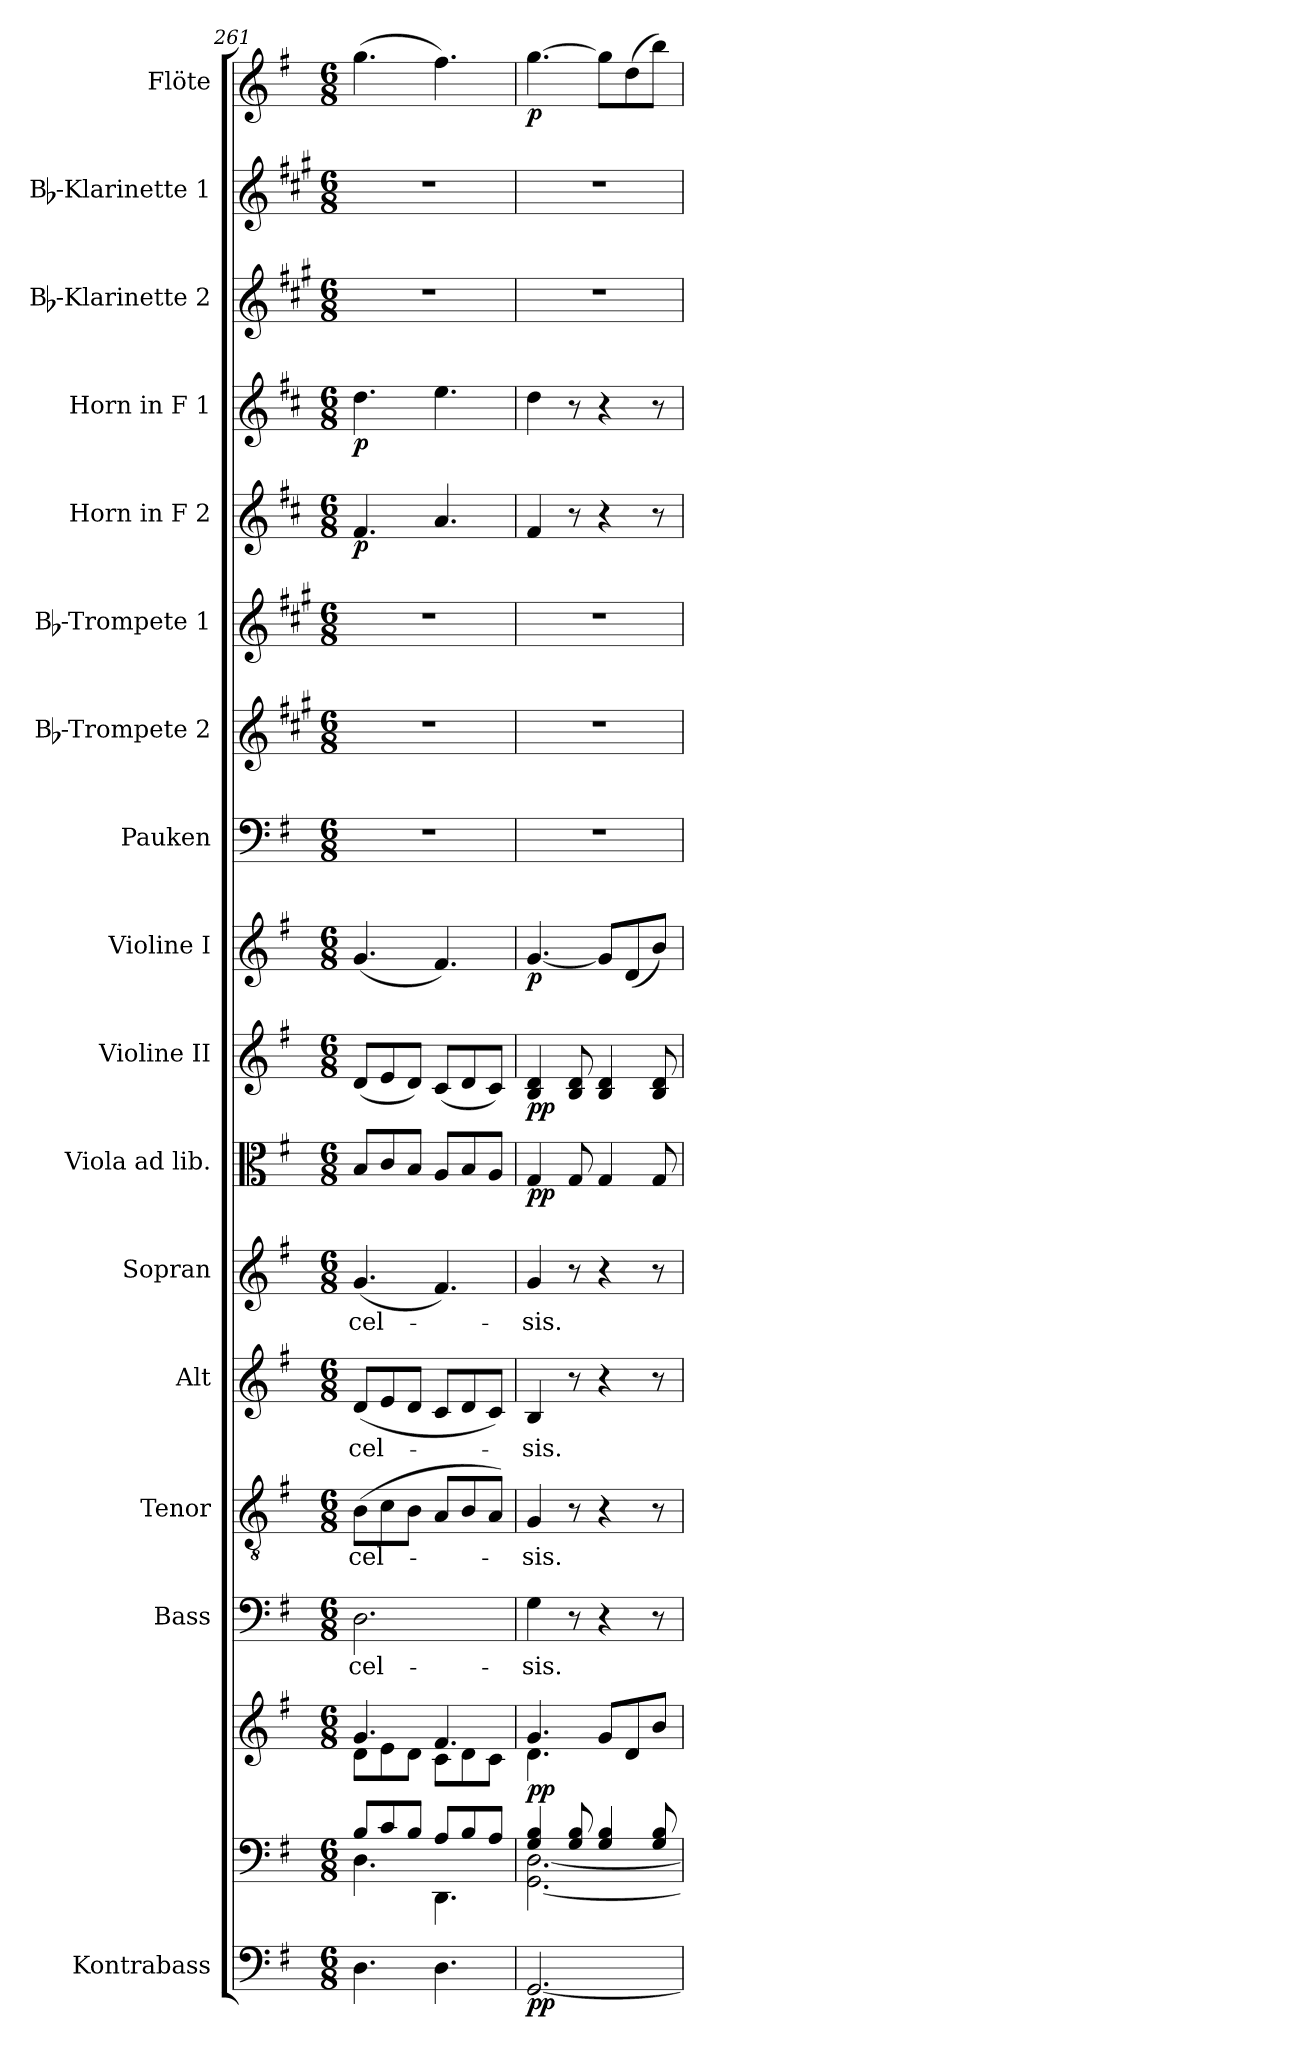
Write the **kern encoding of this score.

**kern	**dynam	**kern	**kern	**dynam	**kern	**text	**kern	**text	**kern	**text	**kern	**text	**kern	**dynam	**kern	**dynam	**kern	**dynam	**kern	**kern	**kern	**kern	**dynam	**kern	**dynam	**kern	**kern	**kern	**dynam
*part17	*part17	*part16	*part16	*part16	*part15	*part15	*part14	*part14	*part13	*part13	*part12	*part12	*part11	*part11	*part10	*part10	*part9	*part9	*part8	*part7	*part6	*part5	*part5	*part4	*part4	*part3	*part2	*part1	*part1
*staff18	*staff18	*staff17	*staff16	*staff16/17	*staff15	*staff15	*staff14	*staff14	*staff13	*staff13	*staff12	*staff12	*staff11	*staff11	*staff10	*staff10	*staff9	*staff9	*staff8	*staff7	*staff6	*staff5	*staff5	*staff4	*staff4	*staff3	*staff2	*staff1	*staff1
*I"Kontrabass	*	*	*	*	*I"Bass	*	*I"Tenor	*	*I"Alt	*	*I"Sopran	*	*I"Viola ad lib.	*	*I"Violine II	*	*I"Violine I	*	*I"Pauken	*I"Bb-Trompete 2	*I"Bb-Trompete 1	*I"Horn in F 2	*	*I"Horn in F 1	*	*I"Bb-Klarinette 2	*I"Bb-Klarinette 1	*I"Flöte	*
*I'Kb.	*	*	*	*	*I'B.	*	*I'T.	*	*I'A.	*	*I'S.	*	*I'Vla.	*	*I'Vl. II	*	*I'Vl. I	*	*I'Pk.	*I'Bb Trp. 2	*I'Bb Trp. 1	*	*	*	*	*I'Bb Kl. 2	*I'Bb Kl. 1	*I'Fl.	*
*clefF4	*	*clefF4	*clefG2	*	*clefF4	*	*clefGv2	*	*clefG2	*	*clefG2	*	*clefC3	*	*clefG2	*	*clefG2	*	*clefF4	*clefG2	*clefG2	*clefG2	*	*clefG2	*	*clefG2	*clefG2	*clefG2	*
*ITrd7c12	*	*	*	*	*	*	*	*	*	*	*	*	*	*	*	*	*	*	*	*ITrd1c2	*ITrd1c2	*ITrd4c7	*	*ITrd4c7	*	*ITrd1c2	*ITrd1c2	*	*
*k[f#]	*	*k[f#]	*k[f#]	*	*k[f#]	*	*k[f#]	*	*k[f#]	*	*k[f#]	*	*k[f#]	*	*k[f#]	*	*k[f#]	*	*k[f#]	*k[f#]	*k[f#]	*k[f#]	*	*k[f#]	*	*k[f#]	*k[f#]	*k[f#]	*
*G:	*	*G:	*G:	*	*G:	*	*G:	*	*G:	*	*G:	*	*G:	*	*G:	*	*G:	*	*G:	*G:	*G:	*G:	*	*G:	*	*G:	*G:	*G:	*
*M6/8	*	*M6/8	*M6/8	*	*M6/8	*	*M6/8	*	*M6/8	*	*M6/8	*	*M6/8	*	*M6/8	*	*M6/8	*	*M6/8	*M6/8	*M6/8	*M6/8	*	*M6/8	*	*M6/8	*M6/8	*M6/8	*
=261	=261	=261	=261	=261	=261	=261	=261	=261	=261	=261	=261	=261	=261	=261	=261	=261	=261	=261	=261	=261	=261	=261	=261	=261	=261	=261	=261	=261	=261
*	*	*^	*^	*	*	*	*	*	*	*	*	*	*	*	*	*	*	*	*	*	*	*	*	*	*	*	*	*	*
!	!	!	!	!	!	!	!	!LO:LY:b	!	!LO:LY:b	!	!LO:LY:b	!	!LO:LY:b	!	!	!	!	!	!	!	!	!	!	!LO:DY:b	!	!LO:DY:b	!	!	!	!
4.DD\	.	8B/L	4.D\	4.g/	8d\L	.	2.D\	-cel-	(>8B\L	-cel-	(<8d/L	-cel-	(<4.g/	-cel-	8B/L	.	(<8d/L	.	(<4.g/	.	2.r	2.r	2.r	4.B/	p	4.g\	p	2.r	2.r	(>4.gg\	.
.	.	8c/	.	.	8e\	.	.	.	8c\	.	8e/	.	.	.	8c/	.	8e/	.	.	.	.	.	.	.	.	.	.	.	.	.	.
.	.	8B/J	.	.	8d\J	.	.	.	8B\J	.	8d/J	.	.	.	8B/J	.	8d/J)	.	.	.	.	.	.	.	.	.	.	.	.	.	.
4.DD\	.	8A/L	4.DD\	4.f#/	8c\L	.	.	.	8A/L	.	8c/L	.	4.f#/)	.	8A/L	.	(<8c/L	.	4.f#/)	.	.	.	.	4.d/	.	4.a\	.	.	.	4.ff#\)	.
.	.	8B/	.	.	8d\	.	.	.	8B/	.	8d/	.	.	.	8B/	.	8d/	.	.	.	.	.	.	.	.	.	.	.	.	.	.
.	.	8A/J	.	.	8c\J	.	.	.	8A/J)	.	8c/J)	.	.	.	8A/J	.	8c/J)	.	.	.	.	.	.	.	.	.	.	.	.	.	.
=262	=262	=262	=262	=262	=262	=262	=262	=262	=262	=262	=262	=262	=262	=262	=262	=262	=262	=262	=262	=262	=262	=262	=262	=262	=262	=262	=262	=262	=262	=262	=262
!	!LO:DY:b	!	!	!	!	!LO:DY:b	!	!LO:LY:b	!	!LO:LY:b	!	!LO:LY:b	!	!LO:LY:b	!	!LO:DY:b	!	!LO:DY:b	!	!LO:DY:b	!	!	!	!	!	!	!	!	!	!	!LO:DY:b
[2.GGG/	pp	4G/ 4B/	[<2.GG\ [<2.D\	4.g/	4.d\	pp	4G\	-sis.	4G/	-sis.	4B/	-sis.	4g/	-sis.	4G/	pp	4B/ 4d/	pp	[4.g/	p	2.r	2.r	2.r	4B/	.	4g\	.	2.r	2.r	[4.gg\	p
.	.	8G/ 8B/	.	.	.	.	8r	.	8r	.	8r	.	8r	.	8G/	.	8B/ 8d/	.	.	.	.	.	.	8r	.	8r	.	.	.	.	.
.	.	4G/ 4B/	.	8g/L	4.ryy	.	4r	.	4r	.	4r	.	4r	.	4G/	.	4B/ 4d/	.	8g/L]	.	.	.	.	4r	.	4r	.	.	.	8gg\L]	.
.	.	.	.	8d/	.	.	.	.	.	.	.	.	.	.	.	.	.	.	(<8d/	.	.	.	.	.	.	.	.	.	.	(>8dd\	.
.	.	8G/ 8B/	.	8b/J	.	.	8r	.	8r	.	8r	.	8r	.	8G/	.	8B/ 8d/	.	8b/J)	.	.	.	.	8r	.	8r	.	.	.	8bb\J)	.
*	*	*v	*v	*	*	*	*	*	*	*	*	*	*	*	*	*	*	*	*	*	*	*	*	*	*	*	*	*	*	*	*
*	*	*	*v	*v	*	*	*	*	*	*	*	*	*	*	*	*	*	*	*	*	*	*	*	*	*	*	*	*	*	*
=	=	=	=	=	=	=	=	=	=	=	=	=	=	=	=	=	=	=	=	=	=	=	=	=	=	=	=	=	=
*-	*-	*-	*-	*-	*-	*-	*-	*-	*-	*-	*-	*-	*-	*-	*-	*-	*-	*-	*-	*-	*-	*-	*-	*-	*-	*-	*-	*-	*-
